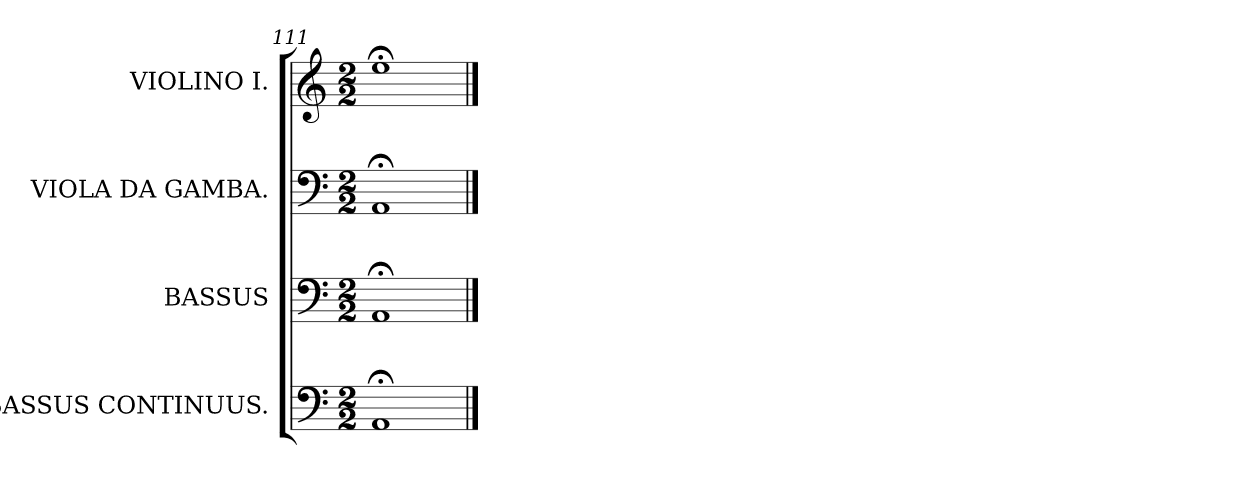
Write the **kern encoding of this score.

**kern	**kern	**kern	**kern
*part4	*part3	*part2	*part1
*staff4	*staff3	*staff2	*staff1
*I"BASSUS CONTINUUS.	*I"BASSUS	*I"VIOLA DA GAMBA.	*I"VIOLINO I.
*I'bc	*I'b	*I'vla da gamba	*I'vl 1
*clefF4	*clefF4	*clefF4	*clefG2
*k[]	*k[]	*k[]	*k[]
*a:	*a:	*a:	*a:
*M2/2	*M2/2	*M2/2	*M2/2
=111	=111	=111	=111
1AA;<	1AA;<	1AA;<	1ee;
==	==	==	==
*-	*-	*-	*-
